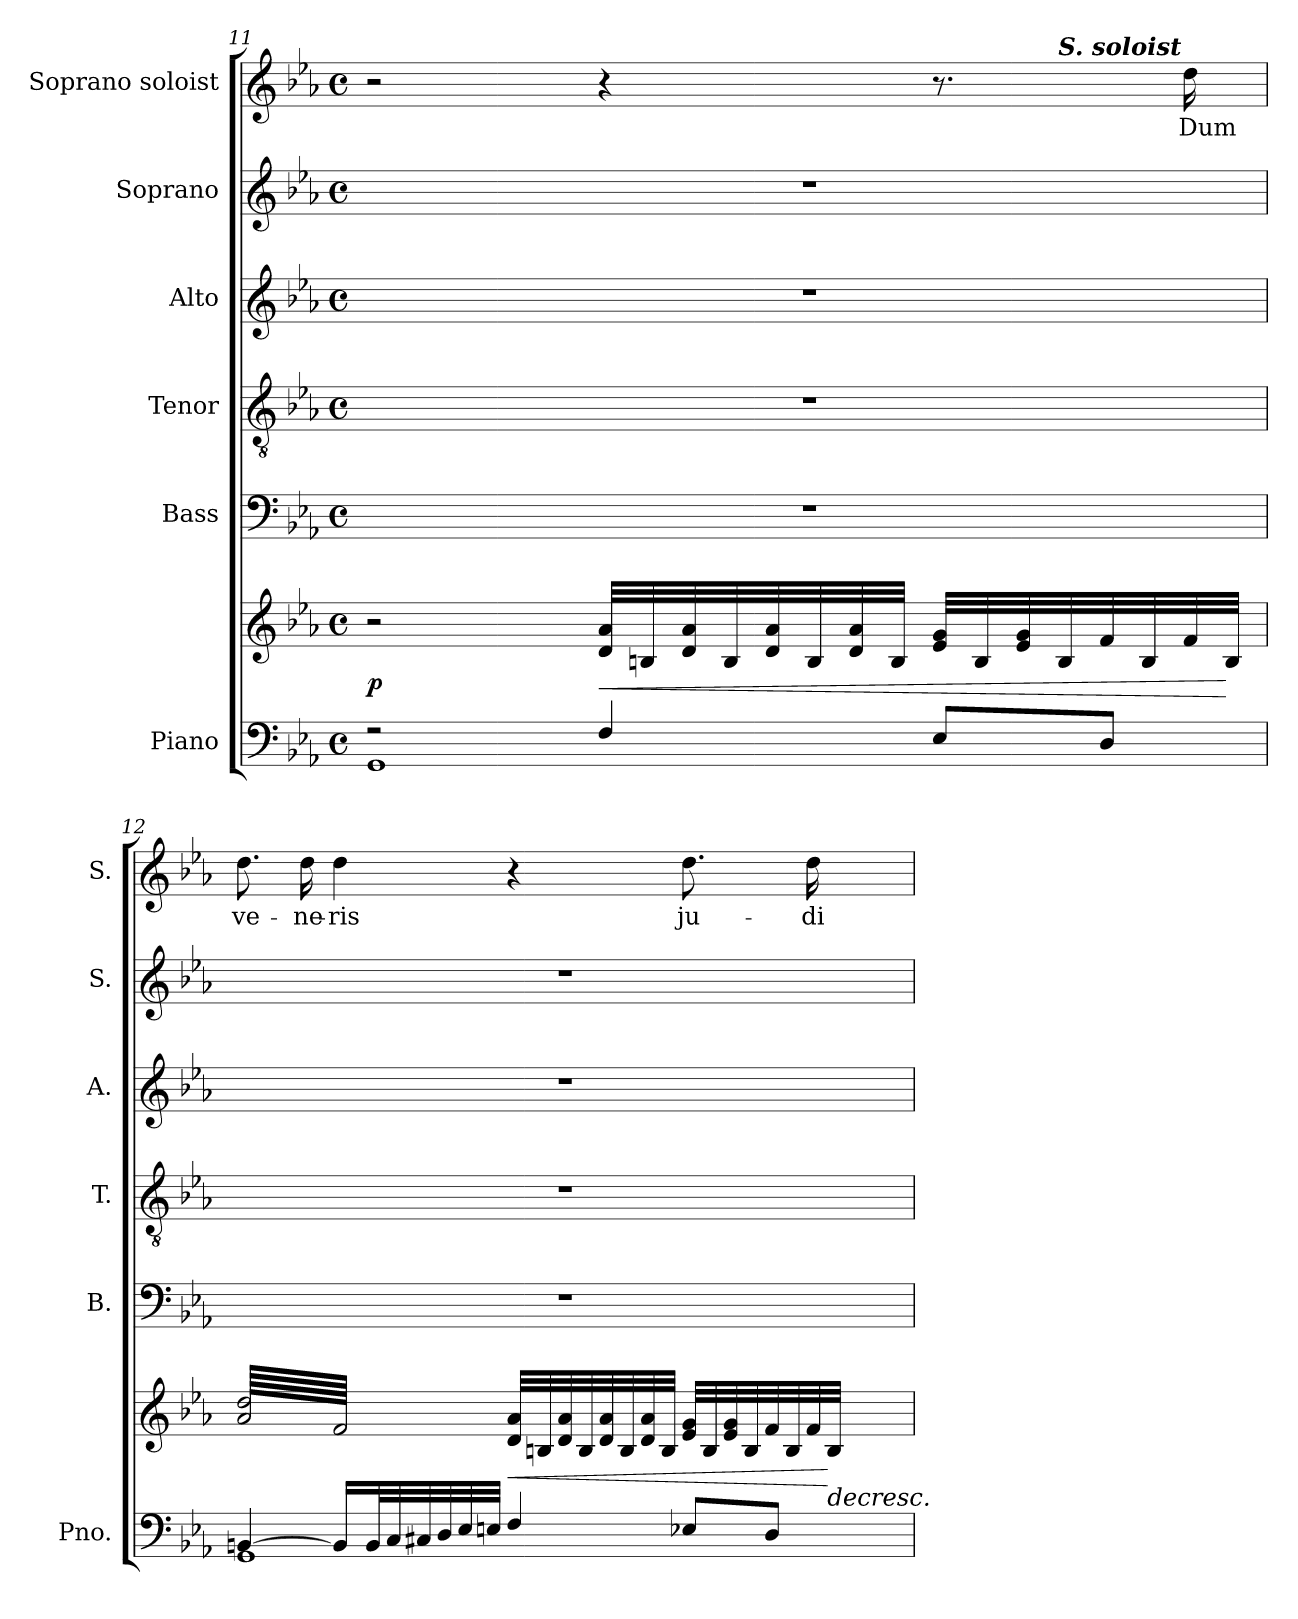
**kern	**kern	**dynam	**kern	**kern	**kern	**kern	**kern	**text
*part6	*part6	*part6	*part5	*part4	*part3	*part2	*part1	*part1
*staff7	*staff6	*staff6/7	*staff5	*staff4	*staff3	*staff2	*staff1	*staff1
*I"Piano	*	*	*I"Bass	*I"Tenor	*I"Alto	*I"Soprano	*I"Soprano soloist	*
*I'Pno.	*	*	*I'B.	*I'T.	*I'A.	*I'S.	*I'S.	*
*clefF4	*clefG2	*	*clefF4	*clefGv2	*clefG2	*clefG2	*clefG2	*
*	*	*	*	*ITrd7c12	*	*	*	*
*k[b-e-a-]	*k[b-e-a-]	*	*k[b-e-a-]	*k[b-e-a-]	*k[b-e-a-]	*k[b-e-a-]	*k[b-e-a-]	*
*E-:	*E-:	*	*E-:	*E-:	*E-:	*E-:	*E-:	*
*M4/4	*M4/4	*	*M4/4	*M4/4	*M4/4	*M4/4	*M4/4	*
*met(c)	*met(c)	*	*met(c)	*met(c)	*met(c)	*met(c)	*met(c)	*
=11	=11	=11	=11	=11	=11	=11	=11	=11
*^	*	*	*	*	*	*	*^	*
2r	1GGi	2r	p	1r	1r	1r	1r	2r	2ryy	.
!	!	!	!LO:HP:b	!	!	!	!	!	!	!
4Fi/	.	32di/ 32a-iLLL	<	.	.	.	.	4r	4ryy	.
.	.	32Bni/	.	.	.	.	.	.	.	.
.	.	32di/ 32a-i	.	.	.	.	.	.	.	.
.	.	32Bi/	.	.	.	.	.	.	.	.
.	.	32di/ 32a-i	.	.	.	.	.	.	.	.
.	.	32Bi/	.	.	.	.	.	.	.	.
.	.	32di/ 32a-i	.	.	.	.	.	.	.	.
.	.	32Bi/JJJ	.	.	.	.	.	.	.	.
8E-i/L	.	32e-i/ 32giLLL	.	.	.	.	.	8.r	16.ryy	.
.	.	32Bi/	.	.	.	.	.	.	.	.
.	.	32e-i/ 32gi	.	.	.	.	.	.	.	.
!	!	!	!	!	!	!	!	!	!LO:TX:a:Bi:t=S. soloist	!
.	.	32Bi/	.	.	.	.	.	.	8ryy	.
8Di/J	.	32fi/	.	.	.	.	.	.	.	.
.	.	32Bi/	.	.	.	.	.	.	.	.
!	!	!	!	!	!	!	!	!	!	!LO:LY:b:color=#000000
.	.	32fi/	.	.	.	.	.	16ddi\	.	Dum
.	.	32Bi/JJJ	[	.	.	.	.	.	32ryy	.
*	*	*	*	*	*	*	*	*v	*v	*
=12	=12	=12	=12	=12	=12	=12	=12	=12	=12
*	*	*	*	*	*	*	*	*^	*
!	!	!	!	!	!	!	!	!	!	!LO:LY:b:color=#000000
*	*	*	*	*	*	*	*	*v	*v	*
*	*	*tremolo	*	*	*	*	*	*	*
[4BBni/	1GGi	64a-i/ 64ddiLLLL	.	1r	1r	1r	1r	8.ddi\	ve-
.	.	64fi/	.	.	.	.	.	.	.
.	.	64a-i/ 64ddi	.	.	.	.	.	.	.
.	.	64fi/	.	.	.	.	.	.	.
.	.	64a-i/ 64ddi	.	.	.	.	.	.	.
.	.	64fi/	.	.	.	.	.	.	.
.	.	64a-i/ 64ddi	.	.	.	.	.	.	.
.	.	64fi/	.	.	.	.	.	.	.
.	.	64a-i/ 64ddi	.	.	.	.	.	.	.
.	.	64fi/	.	.	.	.	.	.	.
.	.	64a-i/ 64ddi	.	.	.	.	.	.	.
.	.	64fi/	.	.	.	.	.	.	.
!	!	!	!	!	!	!	!	!	!LO:LY:b:color=#000000
.	.	64a-i/ 64ddi	.	.	.	.	.	16ddi\	-ne-
.	.	64fi/	.	.	.	.	.	.	.
.	.	64a-i/ 64ddi	.	.	.	.	.	.	.
.	.	64fi/	.	.	.	.	.	.	.
!	!	!	!	!	!	!	!	!	!LO:LY:b:color=#000000
16BBi/LL]	.	64a-i/ 64ddi	]	.	.	.	.	4ddi\	-ris
.	.	64fi/	.	.	.	.	.	.	.
.	.	64a-i/ 64ddi	.	.	.	.	.	.	.
.	.	64fi/	.	.	.	.	.	.	.
32BBi/L	.	64a-i/ 64ddi	.	.	.	.	.	.	.
.	.	64fi/	.	.	.	.	.	.	.
32Ci/	.	64a-i/ 64ddi	.	.	.	.	.	.	.
.	.	64fi/	.	.	.	.	.	.	.
32C#Xi/	.	64a-i/ 64ddi	.	.	.	.	.	.	.
.	.	64fi/	.	.	.	.	.	.	.
32Di/	.	64a-i/ 64ddi	.	.	.	.	.	.	.
.	.	64fi/	.	.	.	.	.	.	.
32E-i/	.	64a-i/ 64ddi	.	.	.	.	.	.	.
.	.	64fi/	.	.	.	.	.	.	.
32Eni/JJJ	.	64a-i/ 64ddi	.	.	.	.	.	.	.
.	.	64fi/JJJJ	.	.	.	.	.	.	.
*	*	*Xtremolo	*	*	*	*	*	*	*
!	!	!	!LO:HP:b	!	!	!	!	!	!
4Fi/	.	32di/ 32a-iLLL	<	.	.	.	.	4r	.
.	.	.	.	.	.	.	.	.	.
.	.	32Bni/	.	.	.	.	.	.	.
.	.	.	.	.	.	.	.	.	.
.	.	32di/ 32a-i	.	.	.	.	.	.	.
.	.	.	.	.	.	.	.	.	.
.	.	32Bi/	.	.	.	.	.	.	.
.	.	.	.	.	.	.	.	.	.
.	.	32di/ 32a-i	.	.	.	.	.	.	.
.	.	.	.	.	.	.	.	.	.
.	.	32Bi/	.	.	.	.	.	.	.
.	.	.	.	.	.	.	.	.	.
.	.	32di/ 32a-i	.	.	.	.	.	.	.
.	.	.	.	.	.	.	.	.	.
.	.	32Bi/JJJ	.	.	.	.	.	.	.
.	.	.	.	.	.	.	.	.	.
!	!	!	!	!	!	!	!	!	!LO:LY:b:color=#000000
8E-Xi/L	.	32e-i/ 32giLLL	.	.	.	.	.	8.ddi\	ju-
.	.	32Bi/	.	.	.	.	.	.	.
.	.	32e-i/ 32gi	.	.	.	.	.	.	.
.	.	32Bi/	.	.	.	.	.	.	.
8Di/J	.	32fi/	.	.	.	.	.	.	.
.	.	32Bi/	.	.	.	.	.	.	.
!	!	!	!	!	!	!	!	!	!LO:LY:b:color=#000000
.	.	32fi/	.	.	.	.	.	16ddi\	-di-
!	!	!	!LO:HP:n=1:b	!	!	!	!	!	!
.	.	32Bi/JJJ	[ >	.	.	.	.	.	.
*v	*v	*	*	*	*	*	*	*	*
=	=	=	=	=	=	=	=	=
*-	*-	*-	*-	*-	*-	*-	*-	*-
